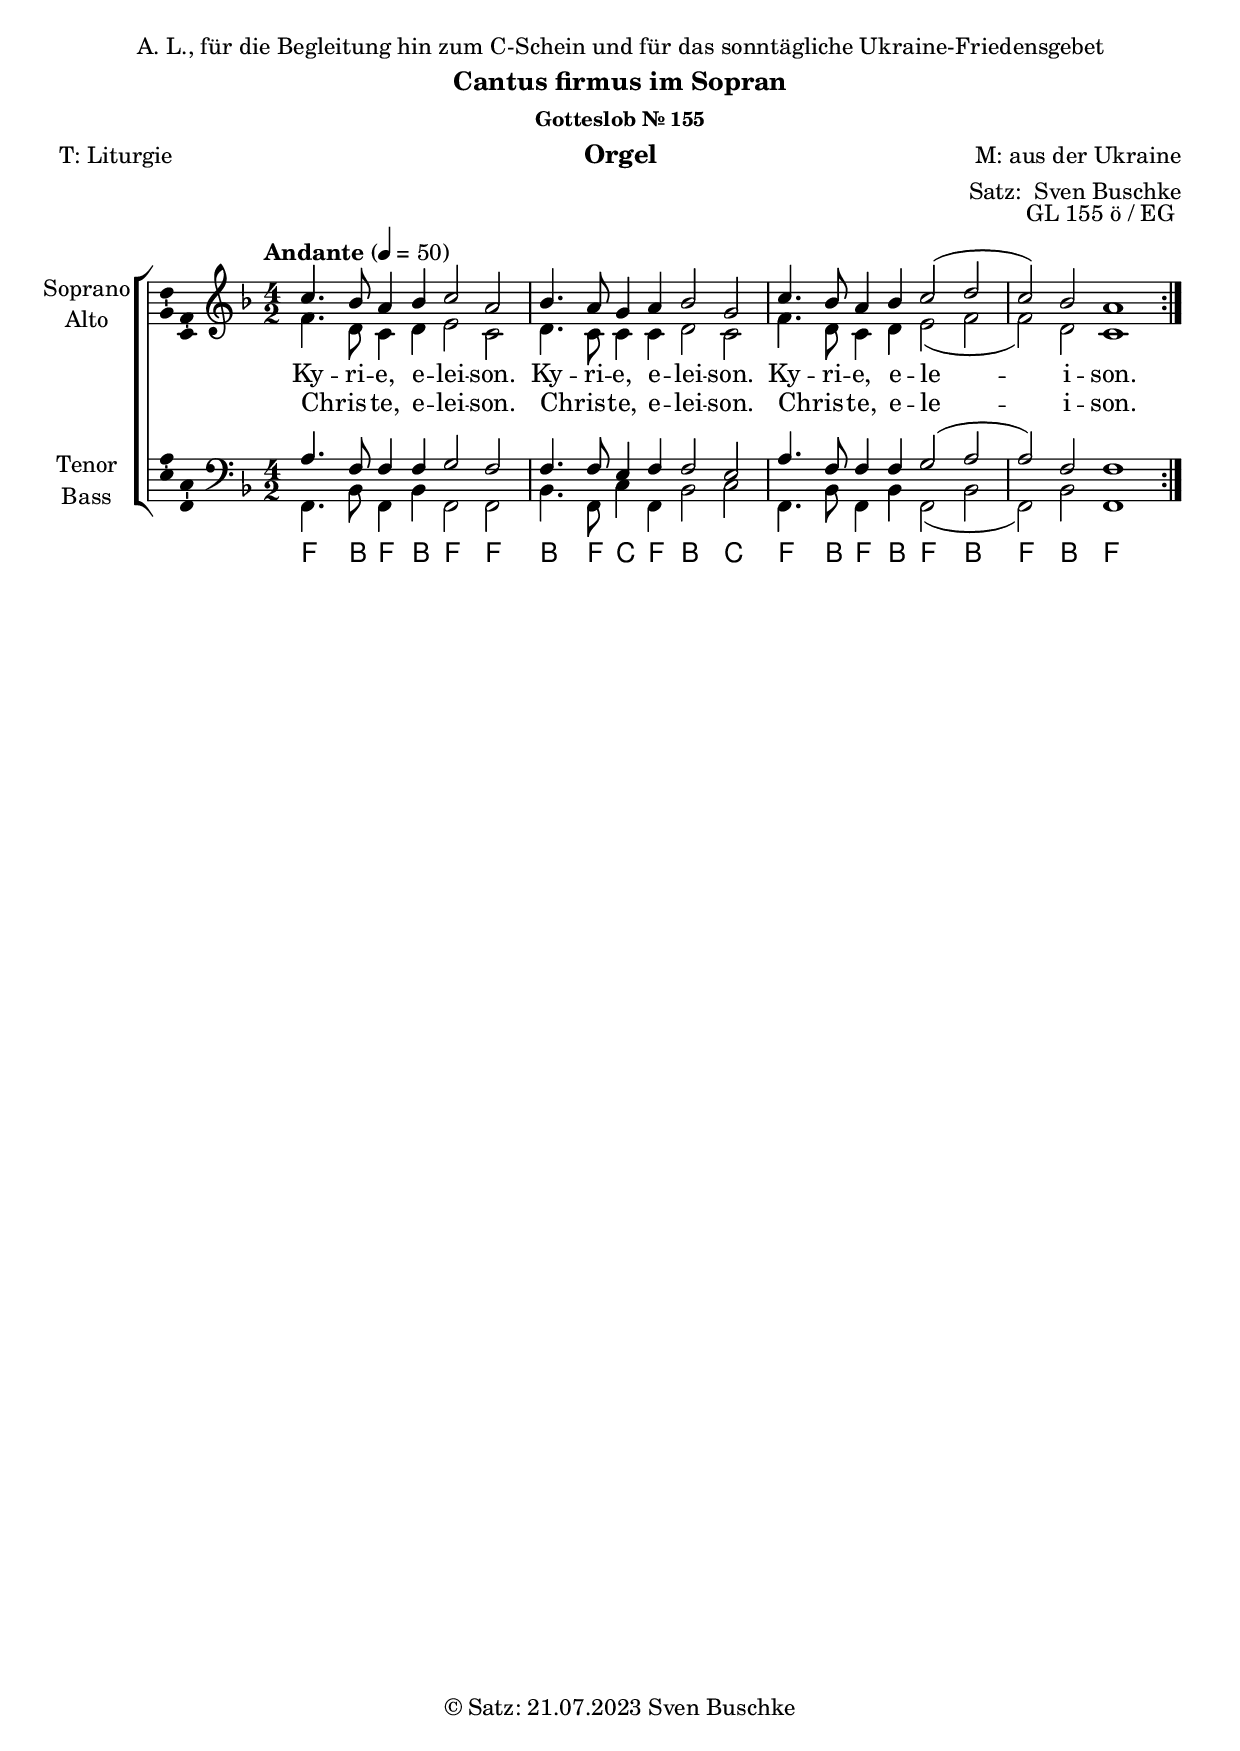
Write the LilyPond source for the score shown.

\version "2.24.1"
\language "english"

\include "predefined-guitar-fretboards.ly"
\header {
  dedication = "A. L., für die Begleitung hin zum C-Schein und für das sonntägliche Ukraine-Friedensgebet"
  title = ""
  subsubtitle = "Gotteslob Nr. 155"
  instrument = "Orgel"
  composer = "M: aus der Ukraine"
  arranger = \markup { "Satz: " \with-url #"https://buschke.com" "Sven Buschke" }
  poet = "T: Liturgie"
  meter = ""
  piece = ""
  opus = "GL 155 ö / EG "
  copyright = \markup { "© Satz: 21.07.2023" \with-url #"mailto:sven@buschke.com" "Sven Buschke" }
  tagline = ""
}

global = {
  \key f \major
  \time 4/2
  \tempo "Andante" 4=50
}

scoreASoprano = \relative c'' {
  \global
  % Music follows here.
  \repeat volta 2 {
    c4. bf8 a4 bf c2 a
    bf4. a8 g4 a bf2 g
    c4. bf8 a4 bf c2(d c) bf a1 
  }
}

scoreAAlto = \relative c' {
  \global
  % Music follows here.
  \repeat volta 2 {
    f4. d8 c4 d e2 c
    d4. c8 c4 c d2 c
    f4. d8 c4 d e2(f f) d c1
  }
}

scoreATenor = \relative c' {
  \global
  % Music follows here.
  \repeat volta 2 {
    a4. f8 f4 f g2 f
    f4. f8 e4 f f2 e
    a4. f8 f4 f g2(a a) f f1
  }
}

scoreABass = \relative c, {
  \global
  % Music follows here.
  \repeat volta 2 {
    f4. bf8 f4 bf f2 f
    bf4. f8 c'4 f, bf2 c
    f,4. bf8 f4 bf f2(bf f) bf f1
  }
}

scoreAVerseA = \lyricmode {
  % Lyrics follow here.
  Ky -- ri -- e, e -- lei -- son.
  Ky -- ri -- e, e -- lei -- son.
  Ky -- ri -- e, e -- le -- i -- son.
}

scoreAVerseB = \lyricmode {
  % Lyrics follow here.
  Chris -- _ te, e -- lei -- son.
  Chris -- _ te, e -- lei -- son.
  Chris -- _ te, e -- le -- i -- son.
}

scoreAVerseC = \lyricmode {
  % Lyrics follow here.

}

scoreAChordNames = \chordmode {
  \global
  \germanChords
  % Chords follow here.
  \repeat volta 2 {
    f4. bf8 f4 bf f2 f
    bf4. f8 c4 f bf2 c
    f4. bf8 f4 bf f2 bf f bf f1
  }
}

scoreAFigBass = \figuremode {
  \global
  % Figures follow here.
}

scoreAChoirPart = \new ChoirStaff <<
  \new Staff \with {
    midiInstrument = "choir aahs"
    instrumentName = \markup \center-column { "Soprano" "Alto" }
  } <<
    \new Voice = "soprano" \with {
      \consists "Ambitus_engraver"
    } { \voiceOne \scoreASoprano }
    \new Voice = "alto" \with {
      \consists "Ambitus_engraver"
      \override Ambitus #'X-offset = #2.0
    } { \voiceTwo \scoreAAlto }
  >>
  \new Lyrics \with {
    \override VerticalAxisGroup #'staff-affinity = #CENTER
  } \lyricsto "soprano" {<<\scoreAVerseA \new Lyrics {\set associatedVoice = "soprano" \scoreAVerseB}>> \scoreAVerseC}
  \new Staff \with {
    midiInstrument = "choir aahs"
    instrumentName = \markup \center-column { "Tenor" "Bass" }
  } <<
    \clef bass
    \new Voice = "tenor" \with {
      \consists "Ambitus_engraver"
    } { \voiceOne \scoreATenor }
    \new Voice = "bass" \with {
      \consists "Ambitus_engraver"
      \override Ambitus #'X-offset = #2.0
    } { \voiceTwo \scoreABass }
  >>
>>

scoreAChordsPart = <<
  \new ChordNames \scoreAChordNames
%   \scoreAChordNames
%   \new FretBoards \scoreAChordNames
>>

scoreABassFiguresPart = \new FiguredBass \with {
  useBassFigureExtenders = ##t
} \scoreAFigBass

\bookpart {
  \header {
      subtitle = "Cantus firmus im Sopran"
  }
  \score {
    <<
      \scoreAChoirPart
      \scoreAChordsPart
      \scoreABassFiguresPart
    >>
    \layout { }
    \midi {
      \tempo 4=100
    }
  }
}

scoreBSoprano = \relative c'' {
  \global
  % Music follows here.

}

scoreBAlto = \relative c' {
  \global
  % Music follows here.

}

scoreBTenor = \relative c' {
  \global
  % Music follows here.

}

scoreBBass = \relative c {
  \global
  % Music follows here.

}

scoreBVerseA = \lyricmode {
  % Lyrics follow here.

}

scoreBVerseB = \lyricmode {
  % Lyrics follow here.

}

scoreBVerseC = \lyricmode {
  % Lyrics follow here.

}

scoreBChordNames = \chordmode {
  \global
  \germanChords
  % Chords follow here.

}

scoreBFigBass = \figuremode {
  \global
  % Figures follow here.

}

scoreBChoirPart = \new ChoirStaff <<
  \new Staff \with {
    midiInstrument = "choir aahs"
    instrumentName = \markup \center-column { "Soprano" "Alto" }
  } <<
    \new Voice = "soprano" \with {
      \consists "Ambitus_engraver"
    } { \voiceOne \scoreBSoprano }
    \new Voice = "alto" \with {
      \consists "Ambitus_engraver"
      \override Ambitus #'X-offset = #2.0
    } { \voiceTwo \scoreBAlto }
  >>
  \new Lyrics \with {
    \override VerticalAxisGroup #'staff-affinity = #CENTER
  } \lyricsto "soprano" {<<\scoreBVerseA \new Lyrics {\set associatedVoice = "soprano" \scoreBVerseB}>> \scoreBVerseC}
  \new Staff \with {
    midiInstrument = "choir aahs"
    instrumentName = \markup \center-column { "Tenor" "Bass" }
  } <<
    \clef bass
    \new Voice = "tenor" \with {
      \consists "Ambitus_engraver"
    } { \voiceOne \scoreBTenor }
    \new Voice = "bass" \with {
      \consists "Ambitus_engraver"
      \override Ambitus #'X-offset = #2.0
    } { \voiceTwo \scoreBBass }
  >>
>>

scoreBChordsPart = <<
  \new ChordNames \scoreBChordNames
%   \scoreBChordNames
%   \new FretBoards \scoreBChordNames
>>

scoreBBassFiguresPart = \new FiguredBass \with {
  useBassFigureExtenders = ##t
} \scoreBFigBass

\bookpart {
  \header {
      subtitle = "Cantus firmus im Tenor"
  }
  \score {
    <<
      \scoreBChoirPart
      \scoreBChordsPart
      \scoreBBassFiguresPart
    >>
    \layout { }
    \midi {
      \tempo 4=100
    }
  }
}

scoreCSoprano = \relative c'' {
  \global
  % Music follows here.

}

scoreCAlto = \relative c' {
  \global
  % Music follows here.

}

scoreCTenor = \relative c' {
  \global
  % Music follows here.

}

scoreCBass = \relative c {
  \global
  % Music follows here.

}

scoreCVerseA = \lyricmode {
  % Lyrics follow here.

}

scoreCVerseB = \lyricmode {
  % Lyrics follow here.

}

scoreCVerseC = \lyricmode {
  % Lyrics follow here.

}

scoreCChordNames = \chordmode {
  \global
  \germanChords
  % Chords follow here.

}

scoreCFigBass = \figuremode {
  \global
  % Figures follow here.

}

scoreCChoirPart = \new ChoirStaff <<
  \new Staff \with {
    midiInstrument = "choir aahs"
    instrumentName = \markup \center-column { "Soprano" "Alto" }
  } <<
    \new Voice = "soprano" \with {
      \consists "Ambitus_engraver"
    } { \voiceOne \scoreCSoprano }
    \new Voice = "alto" \with {
      \consists "Ambitus_engraver"
      \override Ambitus #'X-offset = #2.0
    } { \voiceTwo \scoreCAlto }
  >>
  \new Lyrics \with {
    \override VerticalAxisGroup #'staff-affinity = #CENTER
  } \lyricsto "soprano" {<<\scoreCVerseA \new Lyrics {\set associatedVoice = "soprano" \scoreCVerseB}>> \scoreCVerseC}
  \new Staff \with {
    midiInstrument = "choir aahs"
    instrumentName = \markup \center-column { "Tenor" "Bass" }
  } <<
    \clef bass
    \new Voice = "tenor" \with {
      \consists "Ambitus_engraver"
    } { \voiceOne \scoreCTenor }
    \new Voice = "bass" \with {
      \consists "Ambitus_engraver"
      \override Ambitus #'X-offset = #2.0
    } { \voiceTwo \scoreCBass }
  >>
>>

scoreCChordsPart = <<
  \new ChordNames \scoreCChordNames
%   \scoreCChordNames
%   \new FretBoards \scoreCChordNames
>>

scoreCBassFiguresPart = \new FiguredBass \with {
  useBassFigureExtenders = ##t
} \scoreCFigBass

\bookpart {
  \header {
      subtitle = "Cantus firmus im Bass"
  }
  \score {
    <<
      \scoreCChoirPart
      \scoreCChordsPart
      \scoreCBassFiguresPart
    >>
    \layout { }
    \midi {
      \tempo 4=100
    }
  }
}

scoreDSoprano = \relative c'' {
  \global
  % Music follows here.

}

scoreDAlto = \relative c' {
  \global
  % Music follows here.

}

scoreDTenor = \relative c' {
  \global
  % Music follows here.

}

scoreDBass = \relative c {
  \global
  % Music follows here.

}

scoreDVerseA = \lyricmode {
  % Lyrics follow here.

}

scoreDVerseB = \lyricmode {
  % Lyrics follow here.

}

scoreDVerseC = \lyricmode {
  % Lyrics follow here.

}

scoreDChordNames = \chordmode {
  \global
  \germanChords
  % Chords follow here.

}

scoreDFigBass = \figuremode {
  \global
  % Figures follow here.

}

scoreDChoirPart = \new ChoirStaff <<
  \new Staff \with {
    midiInstrument = "choir aahs"
    instrumentName = \markup \center-column { "Soprano" "Alto" }
  } <<
    \new Voice = "soprano" \with {
      \consists "Ambitus_engraver"
    } { \voiceOne \scoreDSoprano }
    \new Voice = "alto" \with {
      \consists "Ambitus_engraver"
      \override Ambitus #'X-offset = #2.0
    } { \voiceTwo \scoreDAlto }
  >>
  \new Lyrics \with {
    \override VerticalAxisGroup #'staff-affinity = #CENTER
  } \lyricsto "soprano" {<<\scoreDVerseA \new Lyrics {\set associatedVoice = "soprano" \scoreDVerseB}>> \scoreDVerseC}
  \new Staff \with {
    midiInstrument = "choir aahs"
    instrumentName = \markup \center-column { "Tenor" "Bass" }
  } <<
    \clef bass
    \new Voice = "tenor" \with {
      \consists "Ambitus_engraver"
    } { \voiceOne \scoreDTenor }
    \new Voice = "bass" \with {
      \consists "Ambitus_engraver"
      \override Ambitus #'X-offset = #2.0
    } { \voiceTwo \scoreDBass }
  >>
>>

scoreDChordsPart = <<
  \new ChordNames \scoreDChordNames
%   \scoreDChordNames
%   \new FretBoards \scoreDChordNames
>>

scoreDBassFiguresPart = \new FiguredBass \with {
  useBassFigureExtenders = ##t
} \scoreDFigBass

\bookpart {
  \header {
      subtitle = "Cantus firmus im Alt"
  }
  \score {
    <<
      \scoreDChoirPart
      \scoreDChordsPart
      \scoreDBassFiguresPart
    >>
    \layout { }
    \midi {
      \tempo 4=100
    }
  }
}